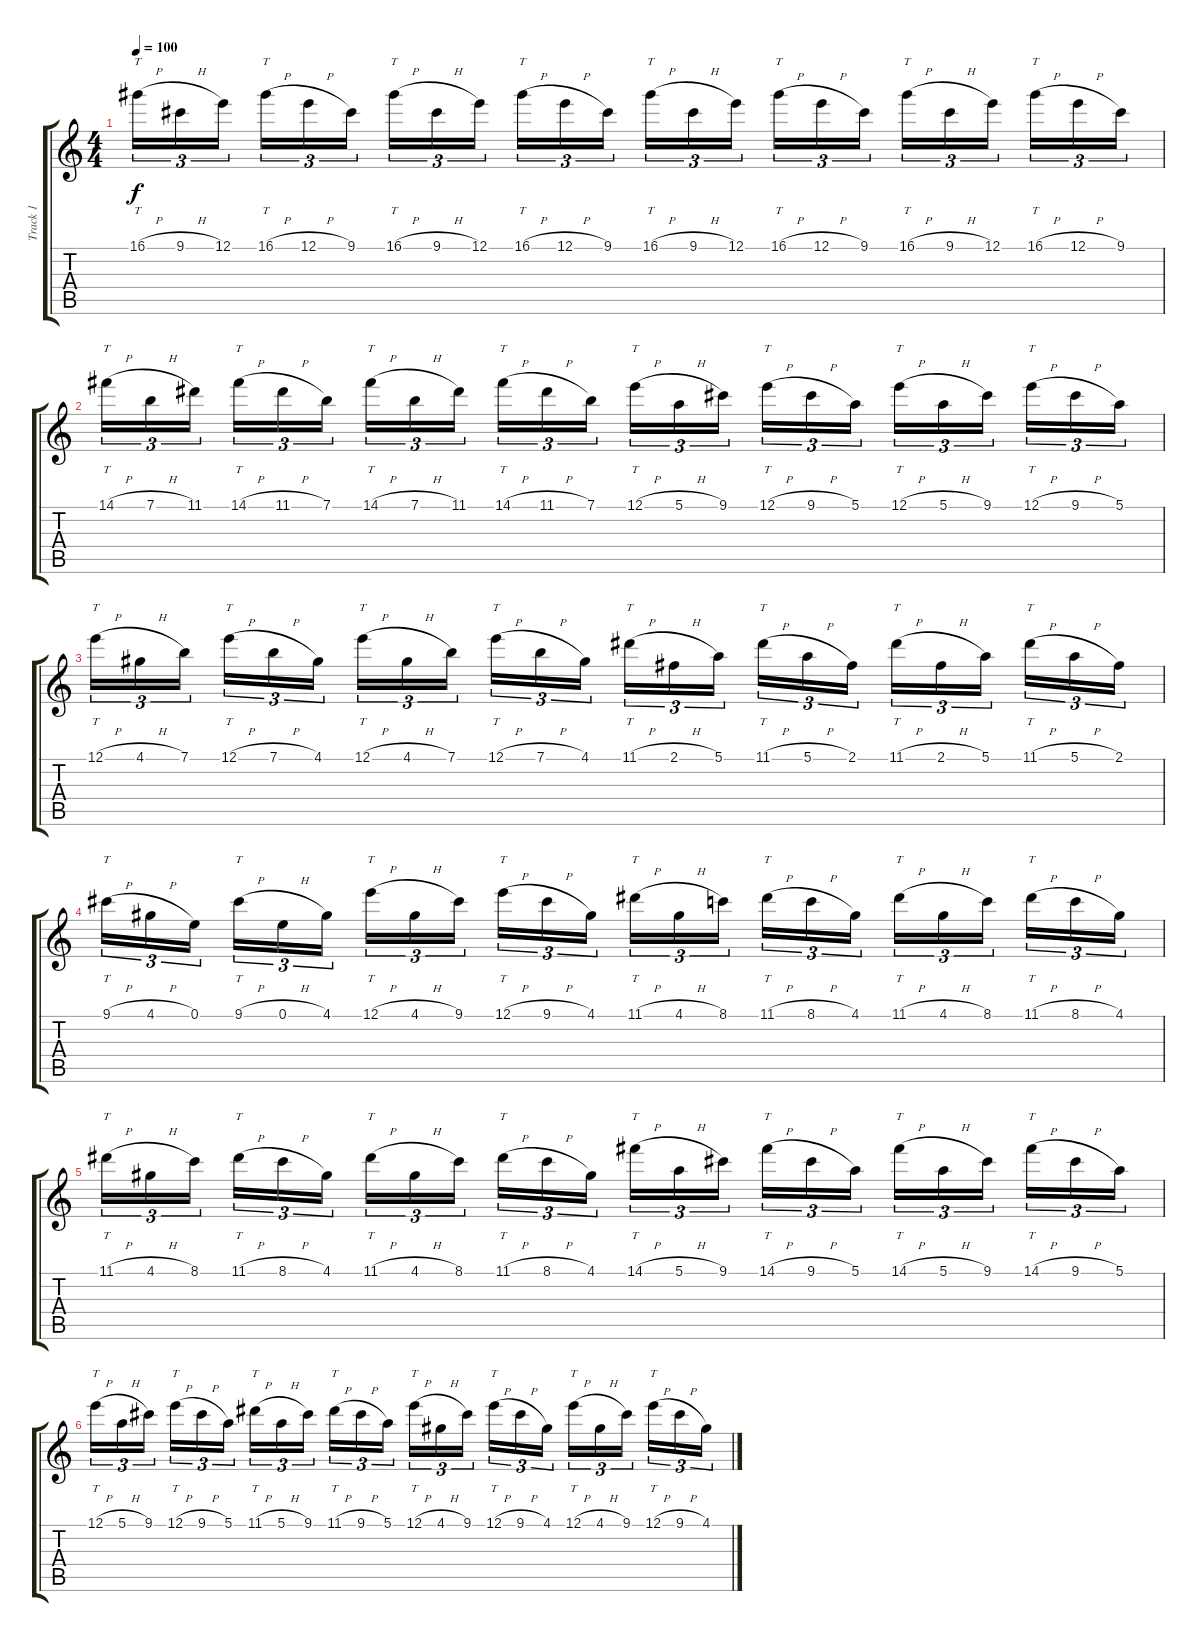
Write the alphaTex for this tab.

\track ("Track 1" "Track 1") {instrument distortionguitar}
\staff {score tabs}
\tuning (E4 B3 G3 D3 A2 E2) {hide}
\ts (4 4)
\tempo 100
\clef g2
\ks c
16.1{h}.16{tt tu (3 2) dy f instrument distortionguitar} 9.1{h}.16{tu (3 2)} 12.1.16{tu (3 2)} 16.1{h}.16{tt tu (3 2)} 12.1{h}.16{tu (3 2)} 9.1.16{tu (3 2)} 16.1{h}.16{tt tu (3 2)} 9.1{h}.16{tu (3 2)} 12.1.16{tu (3 2)} 16.1{h}.16{tt tu (3 2)} 12.1{h}.16{tu (3 2)} 9.1.16{tu (3 2)} 16.1{h}.16{tt tu (3 2)} 9.1{h}.16{tu (3 2)} 12.1.16{tu (3 2)} 16.1{h}.16{tt tu (3 2)} 12.1{h}.16{tu (3 2)} 9.1.16{tu (3 2)} 16.1{h}.16{tt tu (3 2)} 9.1{h}.16{tu (3 2)} 12.1.16{tu (3 2)} 16.1{h}.16{tt tu (3 2)} 12.1{h}.16{tu (3 2)} 9.1.16{tu (3 2)} |
14.1{h}.16{tt tu (3 2)} 7.1{h}.16{tu (3 2)} 11.1.16{tu (3 2)} 14.1{h}.16{tt tu (3 2)} 11.1{h}.16{tu (3 2)} 7.1.16{tu (3 2)} 14.1{h}.16{tt tu (3 2)} 7.1{h}.16{tu (3 2)} 11.1.16{tu (3 2)} 14.1{h}.16{tt tu (3 2)} 11.1{h}.16{tu (3 2)} 7.1.16{tu (3 2)} 12.1{h}.16{tt tu (3 2)} 5.1{h}.16{tu (3 2)} 9.1.16{tu (3 2)} 12.1{h}.16{tt tu (3 2)} 9.1{h}.16{tu (3 2)} 5.1.16{tu (3 2)} 12.1{h}.16{tt tu (3 2)} 5.1{h}.16{tu (3 2)} 9.1.16{tu (3 2)} 12.1{h}.16{tt tu (3 2)} 9.1{h}.16{tu (3 2)} 5.1.16{tu (3 2)} |
12.1{h}.16{tt tu (3 2)} 4.1{h}.16{tu (3 2)} 7.1.16{tu (3 2)} 12.1{h}.16{tt tu (3 2)} 7.1{h}.16{tu (3 2)} 4.1.16{tu (3 2)} 12.1{h}.16{tt tu (3 2)} 4.1{h}.16{tu (3 2)} 7.1.16{tu (3 2)} 12.1{h}.16{tt tu (3 2)} 7.1{h}.16{tu (3 2)} 4.1.16{tu (3 2)} 11.1{h}.16{tt tu (3 2)} 2.1{h}.16{tu (3 2)} 5.1.16{tu (3 2)} 11.1{h}.16{tt tu (3 2)} 5.1{h}.16{tu (3 2)} 2.1.16{tu (3 2)} 11.1{h}.16{tt tu (3 2)} 2.1{h}.16{tu (3 2)} 5.1.16{tu (3 2)} 11.1{h}.16{tt tu (3 2)} 5.1{h}.16{tu (3 2)} 2.1.16{tu (3 2)} |
9.1{h}.16{tt tu (3 2)} 4.1{h}.16{tu (3 2)} 0.1.16{tu (3 2)} 9.1{h}.16{tt tu (3 2)} 0.1{h}.16{tu (3 2)} 4.1.16{tu (3 2)} 12.1{h}.16{tt tu (3 2)} 4.1{h}.16{tu (3 2)} 9.1.16{tu (3 2)} 12.1{h}.16{tt tu (3 2)} 9.1{h}.16{tu (3 2)} 4.1.16{tu (3 2)} 11.1{h}.16{tt tu (3 2)} 4.1{h}.16{tu (3 2)} 8.1.16{tu (3 2)} 11.1{h}.16{tt tu (3 2)} 8.1{h}.16{tu (3 2)} 4.1.16{tu (3 2)} 11.1{h}.16{tt tu (3 2)} 4.1{h}.16{tu (3 2)} 8.1.16{tu (3 2)} 11.1{h}.16{tt tu (3 2)} 8.1{h}.16{tu (3 2)} 4.1.16{tu (3 2)} |
11.1{h}.16{tt tu (3 2)} 4.1{h}.16{tu (3 2)} 8.1.16{tu (3 2)} 11.1{h}.16{tt tu (3 2)} 8.1{h}.16{tu (3 2)} 4.1.16{tu (3 2)} 11.1{h}.16{tt tu (3 2)} 4.1{h}.16{tu (3 2)} 8.1.16{tu (3 2)} 11.1{h}.16{tt tu (3 2)} 8.1{h}.16{tu (3 2)} 4.1.16{tu (3 2)} 14.1{h}.16{tt tu (3 2)} 5.1{h}.16{tu (3 2)} 9.1.16{tu (3 2)} 14.1{h}.16{tt tu (3 2)} 9.1{h}.16{tu (3 2)} 5.1.16{tu (3 2)} 14.1{h}.16{tt tu (3 2)} 5.1{h}.16{tu (3 2)} 9.1.16{tu (3 2)} 14.1{h}.16{tt tu (3 2)} 9.1{h}.16{tu (3 2)} 5.1.16{tu (3 2)} |
12.1{h}.16{tt tu (3 2)} 5.1{h}.16{tu (3 2)} 9.1.16{tu (3 2)} 12.1{h}.16{tt tu (3 2)} 9.1{h}.16{tu (3 2)} 5.1.16{tu (3 2)} 11.1{h}.16{tt tu (3 2)} 5.1{h}.16{tu (3 2)} 9.1.16{tu (3 2)} 11.1{h}.16{tt tu (3 2)} 9.1{h}.16{tu (3 2)} 5.1.16{tu (3 2)} 12.1{h}.16{tt tu (3 2)} 4.1{h}.16{tu (3 2)} 9.1.16{tu (3 2)} 12.1{h}.16{tt tu (3 2)} 9.1{h}.16{tu (3 2)} 4.1.16{tu (3 2)} 12.1{h}.16{tt tu (3 2)} 4.1{h}.16{tu (3 2)} 9.1.16{tu (3 2)} 12.1{h}.16{tt tu (3 2)} 9.1{h}.16{tu (3 2)} 4.1.16{tu (3 2)}
